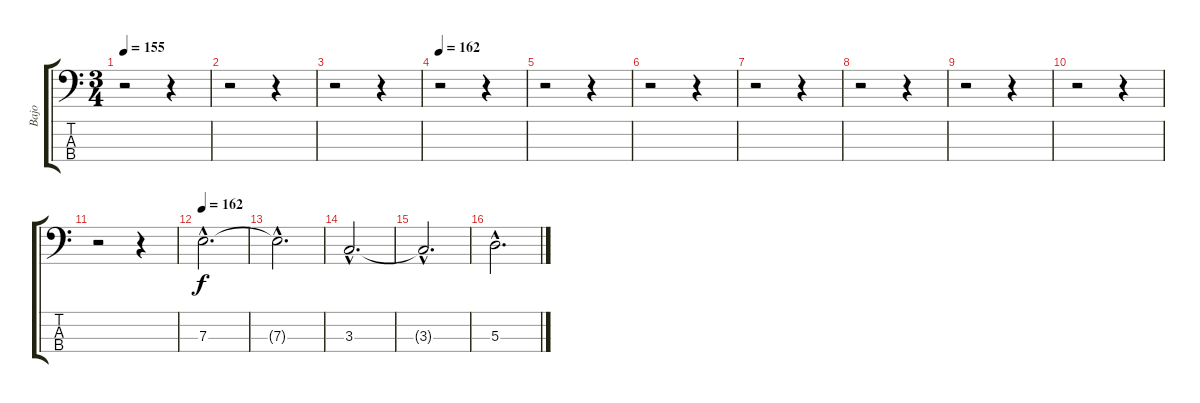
\track ("Bajo" "Bajo") {instrument electricbasspick}
\staff {score tabs}
\tuning (G2 D2 A1 E1) {hide}
\ts (3 4)
\tempo 155
\clef f4
\ks c
r.2{dy f} r.4 |
r.2 r.4 |
r.2 r.4 |
\tempo 155
\tempo 162
r.2 r.4 |
r.2 r.4 |
r.2 r.4 |
r.2 r.4 |
r.2 r.4 |
r.2 r.4 |
r.2 r.4 |
r.2 r.4 |
\tempo 162
7.3{hac}.2{d} |
7.3{hac t}.2{d} |
3.3{hac}.2{d} |
3.3{hac t}.2{d} |
5.3{hac}.2{d}
